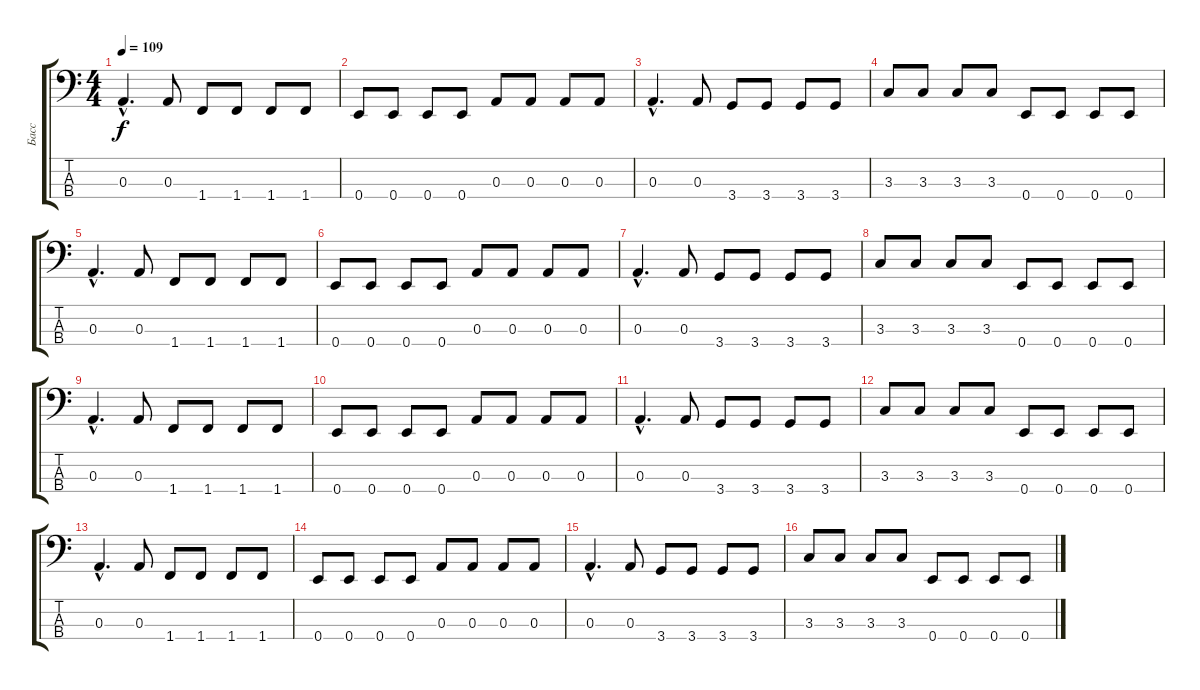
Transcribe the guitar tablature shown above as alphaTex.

\track ("Басс" "Басс") {instrument electricbassfinger}
\staff {score tabs}
\tuning (G2 D2 A1 E1) {hide}
\ts (4 4)
\tempo 109
\clef f4
\ks c
0.3{hac}.4{d dy f} 0.3.8 1.4.8 1.4.8 1.4.8 1.4.8 |
0.4.8 0.4.8 0.4.8 0.4.8 0.3.8 0.3.8 0.3.8 0.3.8 |
0.3{hac}.4{d} 0.3.8 3.4.8 3.4.8 3.4.8 3.4.8 |
3.3.8 3.3.8 3.3.8 3.3.8 0.4.8 0.4.8 0.4.8 0.4.8 |
0.3{hac}.4{d} 0.3.8 1.4.8 1.4.8 1.4.8 1.4.8 |
0.4.8 0.4.8 0.4.8 0.4.8 0.3.8 0.3.8 0.3.8 0.3.8 |
0.3{hac}.4{d} 0.3.8 3.4.8 3.4.8 3.4.8 3.4.8 |
3.3.8 3.3.8 3.3.8 3.3.8 0.4.8 0.4.8 0.4.8 0.4.8 |
0.3{hac}.4{d} 0.3.8 1.4.8 1.4.8 1.4.8 1.4.8 |
0.4.8 0.4.8 0.4.8 0.4.8 0.3.8 0.3.8 0.3.8 0.3.8 |
0.3{hac}.4{d} 0.3.8 3.4.8 3.4.8 3.4.8 3.4.8 |
3.3.8 3.3.8 3.3.8 3.3.8 0.4.8 0.4.8 0.4.8 0.4.8 |
0.3{hac}.4{d} 0.3.8 1.4.8 1.4.8 1.4.8 1.4.8 |
0.4.8 0.4.8 0.4.8 0.4.8 0.3.8 0.3.8 0.3.8 0.3.8 |
0.3{hac}.4{d} 0.3.8 3.4.8 3.4.8 3.4.8 3.4.8 |
3.3.8 3.3.8 3.3.8 3.3.8 0.4.8 0.4.8 0.4.8 0.4.8
